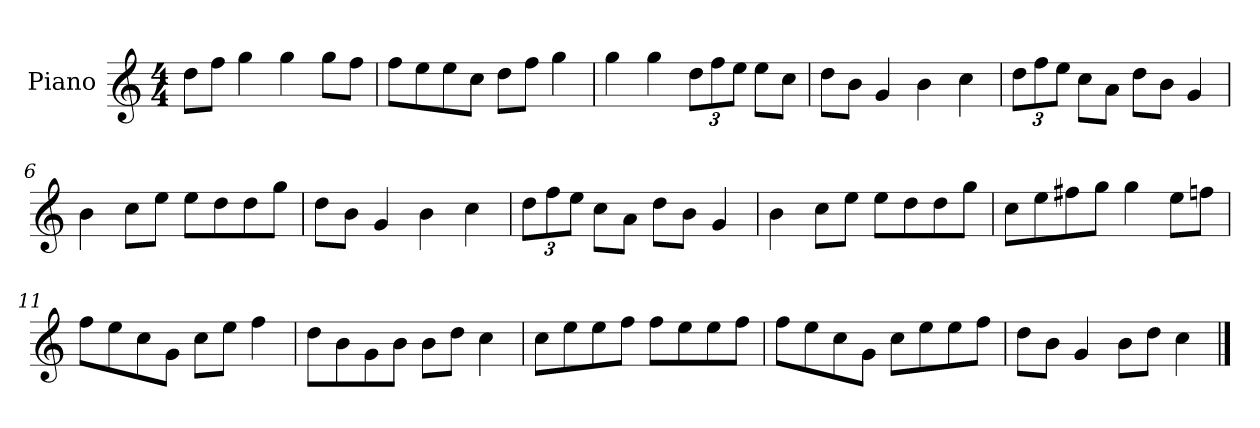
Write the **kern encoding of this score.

**kern
*part1
*staff1
*I"Piano
*I'P-no
*clefG2
*k[]
*M4/4
*MM90
=1
8dd\L
8ff\J
4gg\
4gg\
8gg\L
8ff\J
=2
8ff\L
8ee\
8ee\
8cc\J
8dd\L
8ff\J
4gg\
=3
4gg\
4gg\
*Xbrackettup
12dd\L
12ff\
12ee\J
8ee\L
8cc\J
=4
8dd\L
8b\J
4g/
4b\
4cc\
=5
12dd\L
12ff\
12ee\J
8cc\L
8a\J
8dd\L
8b\J
4g/
=6
4b\
8cc\L
8ee\J
8ee\L
8dd\
8dd\
8gg\J
!!LO:LB:g=z
=7
8dd\L
8b\J
4g/
4b\
4cc\
=8
12dd\L
12ff\
12ee\J
8cc\L
8a\J
8dd\L
8b\J
4g/
=9
4b\
8cc\L
8ee\J
8ee\L
8dd\
8dd\
8gg\J
=10
8cc\L
8ee\
8ff#X\
8gg\J
4gg\
8ee\L
8ffn\J
=11
8ff\L
8ee\
8cc\
8g\J
8cc\L
8ee\J
4ff\
=12
8dd\L
8b\
8g\
8b\J
8b\L
8dd\J
4cc\
!!LO:LB:g=z
=13
8cc\L
8ee\
8ee\
8ff\J
8ff\L
8ee\
8ee\
8ff\J
=14
8ff\L
8ee\
8cc\
8g\J
8cc\L
8ee\
8ee\
8ff\J
=15
8dd\L
8b\J
4g/
8b\L
8dd\J
4cc\
==
*-
